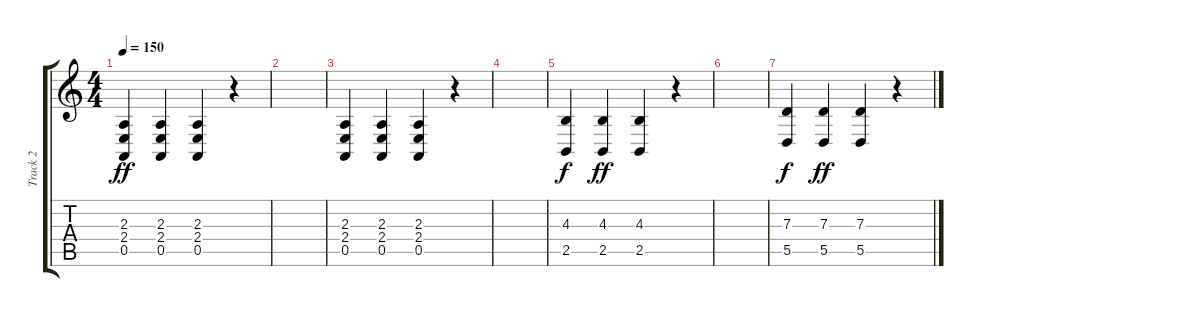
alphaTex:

\track ("Track 2" "Track 2") {instrument lead1square}
\staff {score tabs}
\tuning (E4 B3 G3 D3 A2 E2) {hide}
\ts (4 4)
\tempo 150
\clef g2
\ks c
(2.3 2.4 0.5).4{dy ff} (2.3 2.4 0.5).4 (2.3 2.4 0.5).4 r.4 |
|
(2.3 2.4 0.5).4 (2.3 2.4 0.5).4 (2.3 2.4 0.5).4 r.4 |
|
(4.3 2.5).4{dy f} (4.3 2.5).4{dy ff} (4.3 2.5).4 r.4 |
|
(7.3 5.5).4{dy f} (7.3 5.5).4{dy ff} (7.3 5.5).4 r.4
